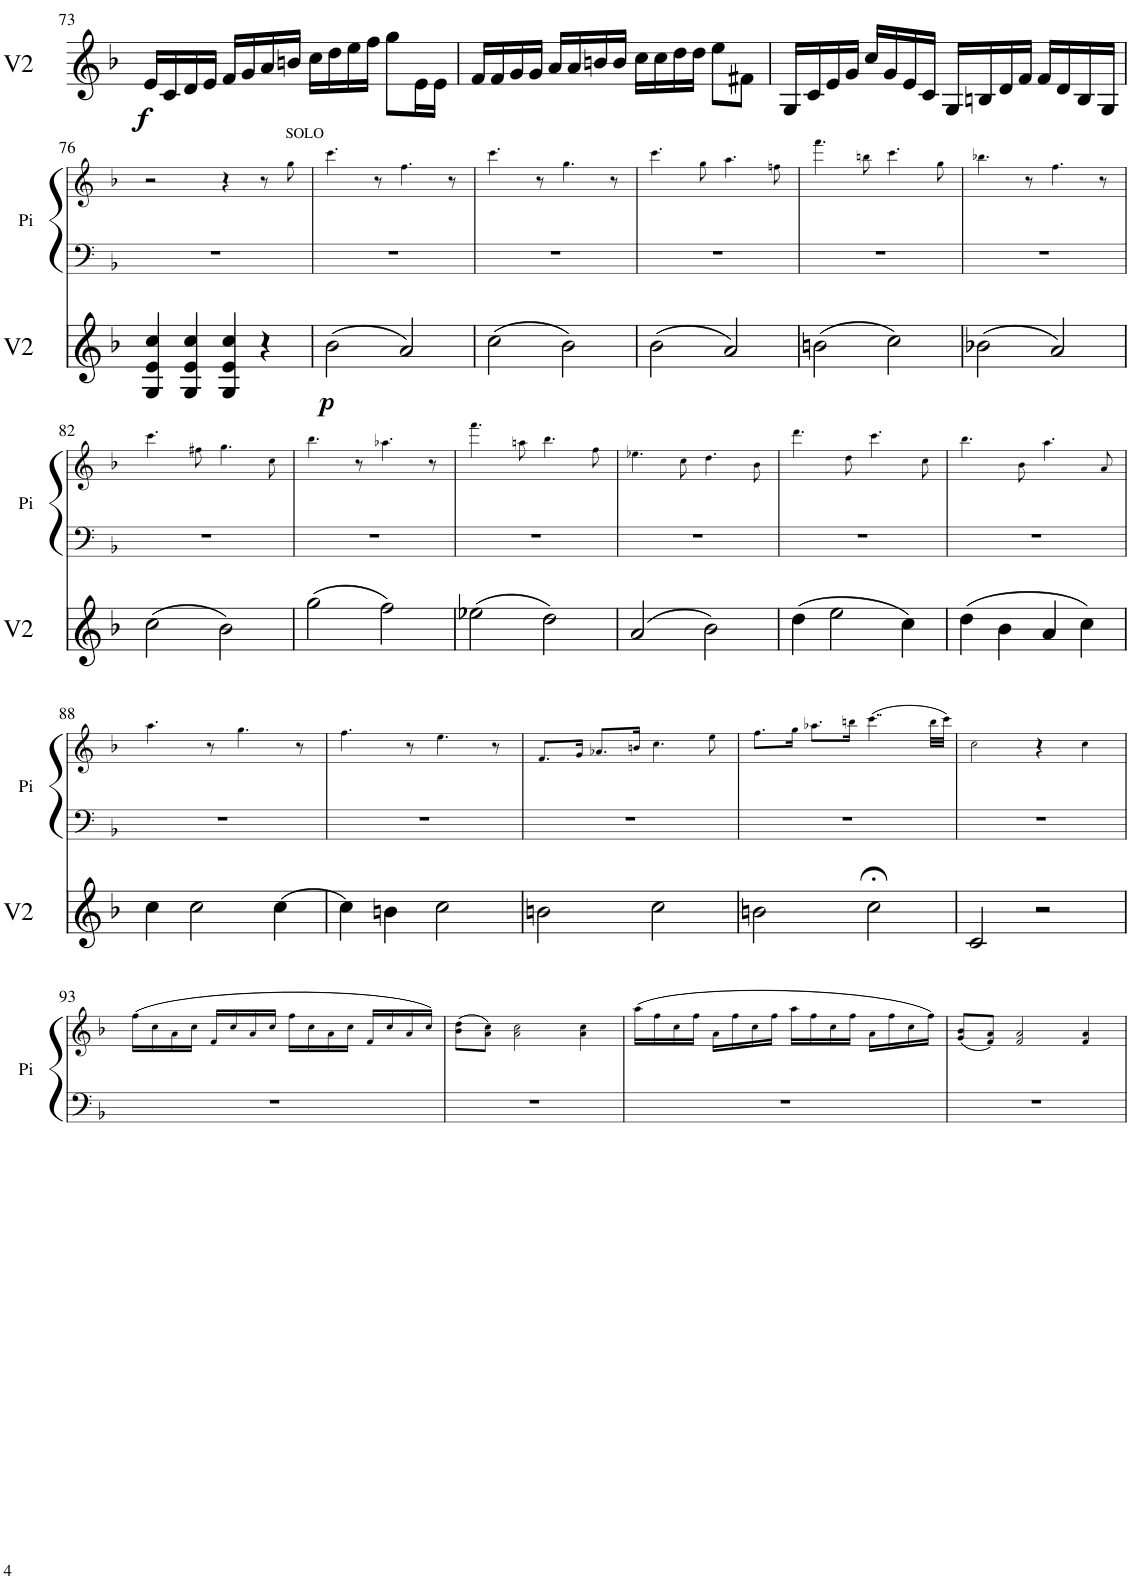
**kern	**dynam	**kern
*part2	*part2	*part1
*staff2	*staff2	*staff1
*I"V2	*	*I"Pi
*I'V2	*	*I'Pi
!!LO:PB:g=z
*clefG2	*	*clefG2
*k[b-]	*	*k[b-]
*M4/4	*	*M4/4
*met(c)	*	*met(c)
=73	=73	=73
!	!LO:DY:b	!
16e/LL	f	1r
16c/	.	.
16d/	.	.
16e/JJ	.	.
16f/LL	.	.
16g/	.	.
16a/	.	.
16bn/JJ	.	.
16cc\LL	.	.
16dd\	.	.
16ee\	.	.
16ff\JJ	.	.
8gg\L	.	.
16e\L	.	.
16e\JJ	.	.
=74	=74	=74
16f/LL	.	1r
16f/	.	.
16g/	.	.
16g/JJ	.	.
16a/LL	.	.
16a/	.	.
16bn/	.	.
16b/JJ	.	.
16cc\LL	.	.
16cc\	.	.
16dd\	.	.
16dd\JJ	.	.
8ee\L	.	.
8f#X\J	.	.
=75	=75	=75
16G/LL	.	1r
16c/	.	.
16e/	.	.
16g/JJ	.	.
16cc/LL	.	.
16g/	.	.
16e/	.	.
16c/JJ	.	.
16G/LL	.	.
16Bn/	.	.
16d/	.	.
16f/JJ	.	.
16f/LL	.	.
16d/	.	.
16B/	.	.
16G/JJ	.	.
!!LO:LB:g=z
=76	=76	=76
4G/ 4e/ 4cc/	.	2r
4G/ 4e/ 4cc/	.	.
4G/ 4e/ 4cc/	.	4r
4r	.	8r
!	!	!LO:TX:a:t=SOLO
.	.	8gg!\
=77	=77	=77
!	!LO:DY:b	!
(2b-\	p	4.ccc!\
.	.	8r
2a/)	.	4.ff!\
.	.	8r
=78	=78	=78
(2cc\	.	4.ccc!\
.	.	8r
2b-\)	.	4.gg!\
.	.	8r
=79	=79	=79
(2b-\	.	4.ccc!\
.	.	8gg!\
2a/)	.	4.aa!\
.	.	8ffn!\
=80	=80	=80
(2bn\	.	4.fff!\
.	.	8bbn!\
2cc\)	.	4.ccc!\
.	.	8gg!\
=81	=81	=81
(2b-X\	.	4.bb-X!\
.	.	8r
2a/)	.	4.ff!\
.	.	8r
!!LO:LB:g=z
=82	=82	=82
(2cc\	.	4.ccc!\
.	.	8ff#X!\
2b-\)	.	4.gg!\
.	.	8cc!\
=83	=83	=83
(2gg\	.	4.bb-!\
.	.	8r
2ff\)	.	4.aa-X!\
.	.	8r
=84	=84	=84
(2ee-X\	.	4.fff!\
.	.	8aan!\
2dd\)	.	4.bb-!\
.	.	8ff!\
=85	=85	=85
(2a/	.	4.ee-X!\
.	.	8cc!\
2b-\)	.	4.dd!\
.	.	8b-!\
=86	=86	=86
(4dd\	.	4.ddd!\
2ee\	.	.
.	.	8dd!\
.	.	4.ccc!\
4cc\)	.	.
.	.	8cc!\
=87	=87	=87
(4dd\	.	4.bb-!\
4b-\	.	.
.	.	8b-!\
4a/	.	4.aa!\
4cc\)	.	.
.	.	8a!/
!!LO:LB:g=z
=88	=88	=88
4cc\	.	4.aa!\
2cc\	.	.
.	.	8r
.	.	4.gg!\
[4cc\	.	.
.	.	8r
=89	=89	=89
4cc\]	.	4.ff!\
4bn\	.	.
.	.	8r
2cc\	.	4.ee!\
.	.	8r
=90	=90	=90
2bn\	.	8.f!/L
.	.	16g!/Jk
.	.	8.a-X!/L
.	.	16bn!/Jk
2cc\	.	4.cc!\
.	.	8ee!\
=91	=91	=91
2bn\	.	8.ff!\L
.	.	16gg!\Jk
.	.	8.aa-X!\L
.	.	16bbn!\Jk
2cc;<\	.	(4..ccc!\
.	.	32bb!\LLL
.	.	32ccc!\JJJ)
=92	=92	=92
2c/	.	2cc!\
2r	.	4r
.	.	4cc!\
!!LO:LB:g=z
=93	=93	=93
1r	.	(16ff!\LL
.	.	16cc!\
.	.	16a!\
.	.	16cc!\JJ
.	.	16f!/LL
.	.	16cc!/
.	.	16a!/
.	.	16cc!/JJ
.	.	16ff!\LL
.	.	16cc!\
.	.	16a!\
.	.	16cc!\JJ
.	.	16f!/LL
.	.	16cc!/
.	.	16a!/
.	.	16cc!/JJ)
=94	=94	=94
1r	.	(8b-!\ 8dd!\L
.	.	8a!\ 8cc!\J)
.	.	2a!\ 2cc!\
.	.	4a!\ 4cc!\
=95	=95	=95
1r	.	(16aa!\LL
.	.	16ff!\
.	.	16cc!\
.	.	16ff!\JJ
.	.	16a!\LL
.	.	16ff!\
.	.	16cc!\
.	.	16ff!\JJ
.	.	16aa!\LL
.	.	16ff!\
.	.	16cc!\
.	.	16ff!\JJ
.	.	16a!\LL
.	.	16ff!\
.	.	16cc!\
.	.	16ff!\JJ)
=96	=96	=96
1r	.	(8g!/ 8b-!/L
.	.	8f!/ 8a!/J)
.	.	2f!/ 2a!/
.	.	4f!/ 4a!/
=	=	=
*-	*-	*-
